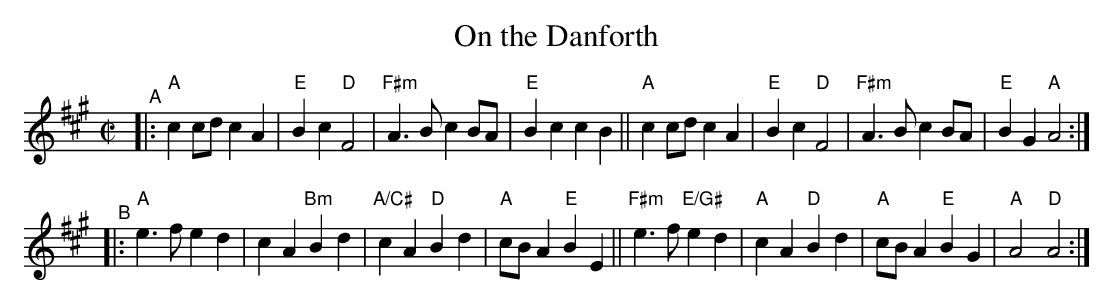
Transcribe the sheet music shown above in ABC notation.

X:1
T: On the Danforth
M: C|
L: 1/8
K: A
"^A"|:\
"A"c2cd c2A2 | "E"B2c2 "D"F4 | "F#m"A3B c2BA | "E"B2c2 c2B2 ||\
"A"c2cd c2A2 | "E"B2c2 "D"F4 | "F#m"A3B c2BA | "E"B2G2 "A"A4 :|
"^B"|:\
"A"e3f e2d2 | c2A2 "Bm"B2d2 | "A/C#"c2A2 "D"B2d2 | "A"cBA2 "E"B2E2 ||\
"F#m"e3f "E/G#"e2d2 | "A"c2A2 "D"B2d2 | "A"cBA2 "E"B2G2 | "A"A4 "D"A4 :|
